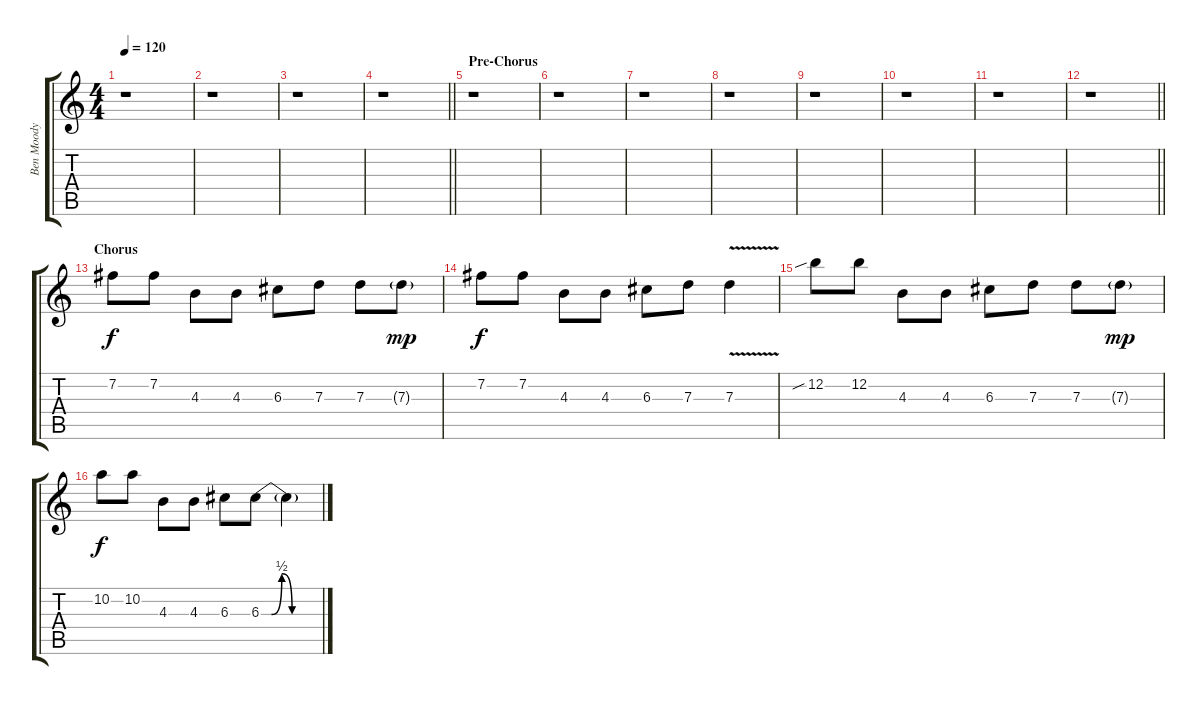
\track ("Ben Moody" "Ben Moody") {instrument distortionguitar}
\staff {score tabs}
\tuning (E4 B3 G3 D3 A2 D2) {hide}
\ts (4 4)
\tempo 120
\clef g2
\ks c
r.1{dy f} |
r.1 |
r.1 |
\barLineRight lightlight
r.1 |
\section ("" "Pre-Chorus")
r.1 |
r.1 |
r.1 |
r.1 |
r.1 |
r.1 |
r.1 |
\barLineRight lightlight
r.1 |
\section ("" "Chorus")
7.2.8 7.2.8 4.3.8 4.3.8 6.3.8 7.3.8 7.3.8 7.3{g}.8{dy mp} |
7.2.8{dy f} 7.2.8 4.3.8 4.3.8 6.3.8 7.3.8 7.3{v}.4 |
12.2{sib}.8 12.2.8 4.3.8 4.3.8 6.3.8 7.3.8 7.3.8 7.3{g}.8{dy mp} |
10.2.8{dy f} 10.2.8 4.3.8 4.3.8 6.3.8 6.3{be (custom 0 0 10 0 20 2 30 0 60 0)}.8 6.3{t}.4
